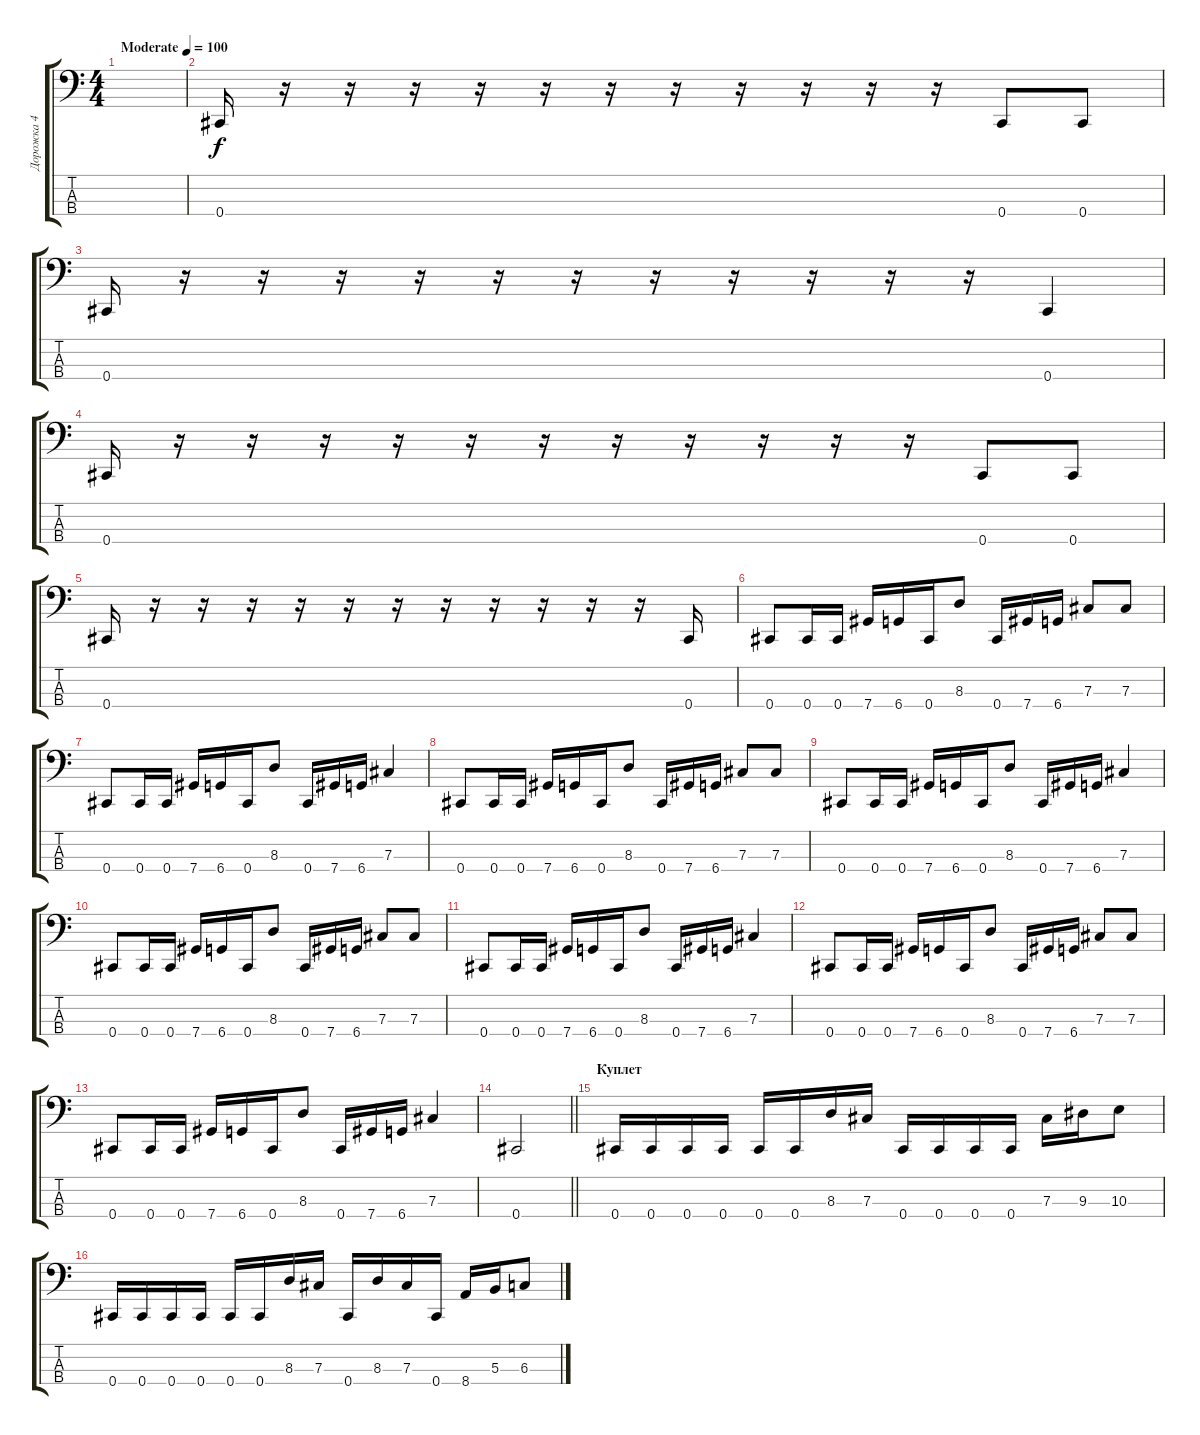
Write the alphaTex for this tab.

\track ("Дорожка 4" "Дорожка 4") {instrument electricbasspick}
\staff {score tabs}
\tuning (E2 B1 Gb1 Db1) {hide}
\ts (4 4)
\tempo (100 "Moderate")
\clef f4
\ks c
|
0.4.16 r.16 r.16 r.16 r.16 r.16 r.16 r.16 r.16 r.16 r.16 r.16 0.4.8 0.4.8 |
0.4.16 r.16 r.16 r.16 r.16 r.16 r.16 r.16 r.16 r.16 r.16 r.16 0.4.4 |
0.4.16 r.16 r.16 r.16 r.16 r.16 r.16 r.16 r.16 r.16 r.16 r.16 0.4.8 0.4.8 |
0.4.16 r.16 r.16 r.16 r.16 r.16 r.16 r.16 r.16 r.16 r.16 r.16 0.4.16 |
0.4.8 0.4.16 0.4.16 7.4.16 6.4.16 0.4.16 8.3.8 0.4.16 7.4.16 6.4.16 7.3.8 7.3.8 |
0.4.8 0.4.16 0.4.16 7.4.16 6.4.16 0.4.16 8.3.8 0.4.16 7.4.16 6.4.16 7.3.4 |
0.4.8 0.4.16 0.4.16 7.4.16 6.4.16 0.4.16 8.3.8 0.4.16 7.4.16 6.4.16 7.3.8 7.3.8 |
0.4.8 0.4.16 0.4.16 7.4.16 6.4.16 0.4.16 8.3.8 0.4.16 7.4.16 6.4.16 7.3.4 |
0.4.8 0.4.16 0.4.16 7.4.16 6.4.16 0.4.16 8.3.8 0.4.16 7.4.16 6.4.16 7.3.8 7.3.8 |
0.4.8 0.4.16 0.4.16 7.4.16 6.4.16 0.4.16 8.3.8 0.4.16 7.4.16 6.4.16 7.3.4 |
0.4.8 0.4.16 0.4.16 7.4.16 6.4.16 0.4.16 8.3.8 0.4.16 7.4.16 6.4.16 7.3.8 7.3.8 |
0.4.8 0.4.16 0.4.16 7.4.16 6.4.16 0.4.16 8.3.8 0.4.16 7.4.16 6.4.16 7.3.4 |
\barLineRight lightlight
0.4.2 |
\section ("" "Куплет")
0.4.16 0.4.16 0.4.16 0.4.16 0.4.16 0.4.16 8.3.16 7.3.16 0.4.16 0.4.16 0.4.16 0.4.16 7.3.16 9.3.16 10.3.8 |
0.4.16 0.4.16 0.4.16 0.4.16 0.4.16 0.4.16 8.3.16 7.3.16 0.4.16 8.3.16 7.3.16 0.4.16 8.4.16 5.3.16 6.3.8
